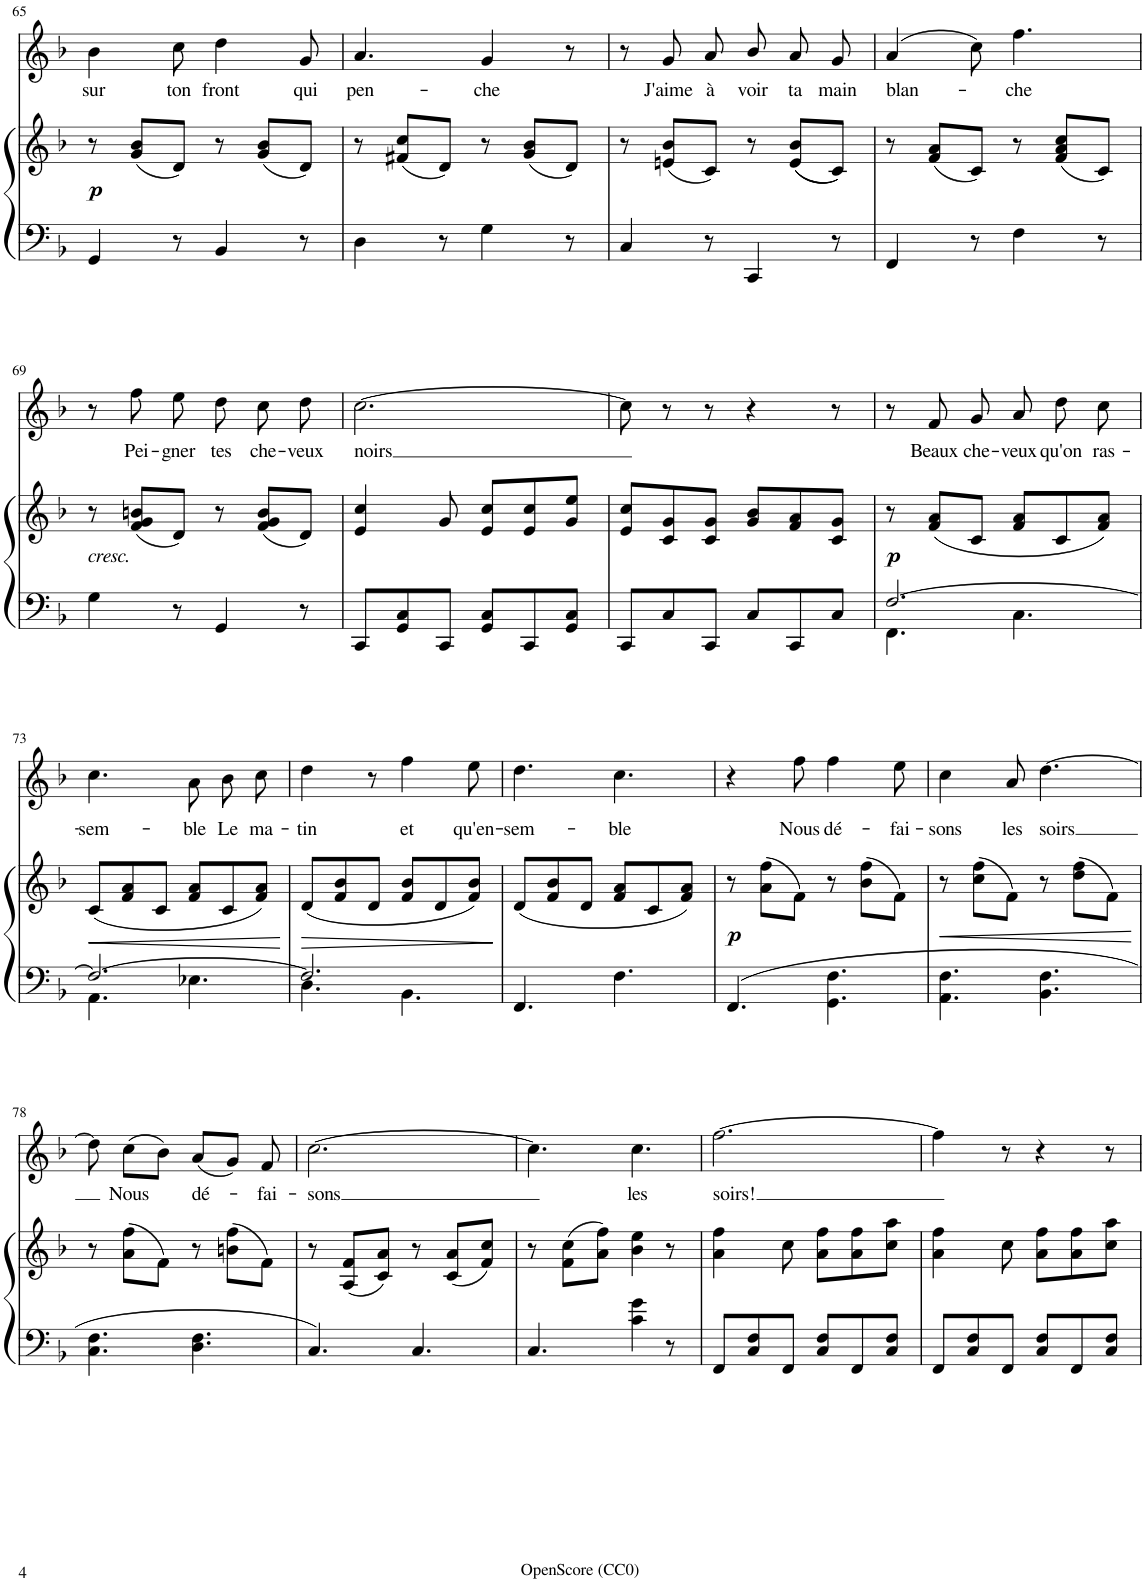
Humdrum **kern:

**kern	**kern	**dynam	**kern	**text
*part2	*part2	*part2	*part1	*part1
*staff3	*staff2	*staff2/3	*staff1	*staff1
*I"Piano	*	*	*I"Voice	*
*I'Pno	*	*	*	*
!!LO:PB:g=z
*clefF4	*clefG2	*	*clefG2	*
*k[b-]	*k[b-]	*	*k[b-]	*
*M6/8	*M6/8	*	*M6/8	*
=65	=65	=65	=65	=65
!	!	!LO:DY:b	!	!LO:LY:b
4GG/	8r	p	4b-\	sur
.	(8g/ 8b-/L	.	.	.
!	!	!	!	!LO:LY:b
8r	8d/J)	.	8cc\	ton
!	!	!	!	!LO:LY:b
4BB-/	8r	.	4dd\	front
.	(8g/ 8b-/L	.	.	.
!	!	!	!	!LO:LY:b
8r	8d/J)	.	8g/	qui
=66	=66	=66	=66	=66
!	!	!	!	!LO:LY:b
4D\	8r	.	4.a/	pen-
.	(8f#X/ 8cc/L	.	.	.
8r	8d/J)	.	.	.
!	!	!	!	!LO:LY:b
4G\	8r	.	4g/	-che
.	(8g/ 8b-/L	.	.	.
8r	8d/J)	.	8r	.
=67	=67	=67	=67	=67
4C/	8r	.	8r	.
!	!	!	!	!LO:LY:b
.	(8en/ 8b-/L	.	8g/	J'aime
!	!	!	!	!LO:LY:b
8r	8c/J)	.	8a/	à
!	!	!	!	!LO:LY:b
4CC/	8r	.	8b-/	voir
!	!	!	!	!LO:LY:b
.	((8e/ 8b-/L	.	8a/	ta
!	!	!	!	!LO:LY:b
8r	8c/J))	.	8g/	main
=68	=68	=68	=68	=68
!	!	!	!	!LO:LY:b
4FF/	8r	.	(4a/	blan-
.	(8f/ 8a/L	.	.	.
8r	8c/J)	.	8cc\)	.
!	!	!	!	!LO:LY:b
4F\	8r	.	4.ff\	-che
.	(8f/ 8a/ 8cc/L	.	.	.
8r	8c/J)	.	.	.
!!LO:LB:g=z
=69	=69	=69	=69	=69
!	!LO:TX:b:i:t=cresc.	!	!	!
4G\	8r	.	8r	.
!	!	!	!	!LO:LY:b
.	(8f/ 8g/ 8bn/L	.	8ff\	Pei-
!	!	!	!	!LO:LY:b
8r	8d/J)	.	8ee\	-gner
!	!	!	!	!LO:LY:b
4GG/	8r	.	8dd\	tes
!	!	!	!	!LO:LY:b
.	(8f/ 8g/ 8b/L	.	8cc\	che-
!	!	!	!	!LO:LY:b
8r	8d/J)	.	8dd\	-veux
=70	=70	=70	=70	=70
!	!	!	!	!LO:LY:b
8CC/L	4e/ 4cc/	.	[2.cc\	noirs
8GG/ 8C/	.	.	.	.
8CC/J	8g/	.	.	.
8GG/ 8C/L	8e/ 8cc/L	.	.	.
8CC/	8e/ 8cc/	.	.	.
8GG/ 8C/J	8g/ 8ee/J	.	.	.
=71	=71	=71	=71	=71
8CC/L	8e/ 8cc/L	.	8cc\]	.
8C/	8c/ 8g/	.	8r	.
8CC/J	8c/ 8g/J	.	8r	.
8C/L	8g/ 8b-/L	.	4r	.
8CC/	8f/ 8a/	.	.	.
8C/J	8c/ 8g/J	.	8r	.
=72	=72	=72	=72	=72
*^	*	*	*	*
!	!	!	!LO:DY:b	!	!
[2.F/	4.FF\	8r	p	8r	.
!	!	!	!	!	!LO:LY:b
.	.	(8f/ 8a/L	.	8f/	Beaux
!	!	!	!	!	!LO:LY:b
.	.	8c/J	.	8g/	che-
!	!	!	!	!	!LO:LY:b
.	4.C\	8f/ 8a/L	.	8a/	-veux
!	!	!	!	!	!LO:LY:b
.	.	8c/	.	8dd\	qu'on
!	!	!	!	!	!LO:LY:b
.	.	8f/ 8a/J)	.	8cc\	ras-
!!LO:LB:g=z
=73	=73	=73	=73	=73	=73
!	!	!	!LO:HP:b	!	!LO:LY:b
2.F/_	4.AA\	(8c/L	<	4.cc\	-sem-
.	.	8f/ 8a/	.	.	.
.	.	8c/J	.	.	.
!	!	!	!	!	!LO:LY:b
.	4.E-X\	8f/ 8a/L	.	8a\	-ble
!	!	!	!	!	!LO:LY:b
.	.	8c/	.	8b-\	Le
!	!	!	!	!	!LO:LY:b
.	.	8f/ 8a/J)	.	8cc\	ma-
*v	*v	*	*	*	*
.	.	[	.	.
=74	=74	=74	=74	=74
*^	*	*	*	*
!	!	!	!LO:HP:b	!	!LO:LY:b
2.F/]	4.D\	(8d/L	>	4dd\	-tin
.	.	8f/ 8b-/	.	.	.
.	.	8d/J	.	8r	.
!	!	!	!	!	!LO:LY:b
.	4.BB-\	8f/ 8b-/L	.	4ff\	et
.	.	8d/	.	.	.
!	!	!	!	!	!LO:LY:b
.	.	8f/ 8b-/J)	.	8ee\	qu'en-
*v	*v	*	*	*	*
.	.	]	.	.
=75	=75	=75	=75	=75
!	!	!	!	!LO:LY:b
4.FF/	(8d/L	.	4.dd\	-sem-
.	8f/ 8b-/	.	.	.
.	8d/J	.	.	.
!	!	!	!	!LO:LY:b
4.F\	8f/ 8a/L	.	4.cc\	-ble
.	8c/	.	.	.
.	8f/ 8a/J)	.	.	.
=76	=76	=76	=76	=76
!	!	!LO:DY:b	!	!
4.FF/	8r	p	4r	.
.	(8a\ 8ff\L	.	.	.
!	!	!	!	!LO:LY:b
.	8f\J)	.	8ff\	Nous
!	!	!	!	!LO:LY:b
4.GG\ 4.F\	8r	.	4ff\	dé-
.	(8b-\ 8ff\L	.	.	.
!	!	!	!	!LO:LY:b
.	8f\J)	.	8ee\	-fai-
=77	=77	=77	=77	=77
!	!	!LO:HP:b	!	!LO:LY:b
4.AA\ 4.F\	8r	<	4cc\	-sons
.	(8cc\ 8ff\L	.	.	.
!	!	!	!	!LO:LY:b
.	8f\J)	.	8a/	les
!	!	!	!	!LO:LY:b
4.BB-\ 4.F\	8r	.	[4.dd\	soirs
.	(8dd\ 8ff\L	.	.	.
.	8f\J)	.	.	.
.	.	[	.	.
!!LO:LB:g=z
=78	=78	=78	=78	=78
4.C\ 4.F\	8r	.	8dd\]	.
!	!	!	!	!LO:LY:b
.	(8a\ 8ff\L	.	(8cc\L	Nous
.	8f\J)	.	8b-\J)	.
!	!	!	!	!LO:LY:b
4.D\ 4.F\	8r	.	(8a/L	dé-
.	(8bn\ 8ff\L	.	8g/J)	.
!	!	!	!	!LO:LY:b
.	8f\J)	.	8f/	-fai-
=79	=79	=79	=79	=79
!	!	!	!	!LO:LY:b
4.C/	8r	.	[2.cc\	-sons
.	(8A/ 8f/L	.	.	.
.	8c/ 8a/J)	.	.	.
4.C/	8r	.	.	.
.	(8c/ 8a/L	.	.	.
.	8f/ 8cc/J)	.	.	.
=80	=80	=80	=80	=80
4.C/	8r	.	4.cc\]	.
.	(8f\ 8cc\L	.	.	.
.	8a\ 8ff\J)	.	.	.
!	!	!	!	!LO:LY:b
4c\ 4g\	4b-\ 4ee\	.	4.cc\	les
8r	8r	.	.	.
=81	=81	=81	=81	=81
!	!	!	!	!LO:LY:b
8FF/L	4a\ 4ff\	.	[2.ff\	soirs!
8C/ 8F/	.	.	.	.
8FF/J	8cc\	.	.	.
8C/ 8F/L	8a\ 8ff\L	.	.	.
8FF/	8a\ 8ff\	.	.	.
8C/ 8F/J	8cc\ 8aa\J	.	.	.
=82	=82	=82	=82	=82
8FF/L	4a\ 4ff\	.	4ff\]	.
8C/ 8F/	.	.	.	.
8FF/J	8cc\	.	8r	.
8C/ 8F/L	8a\ 8ff\L	.	4r	.
8FF/	8a\ 8ff\	.	.	.
8C/ 8F/J	8cc\ 8aa\J	.	8r	.
=	=	=	=	=
*-	*-	*-	*-	*-
